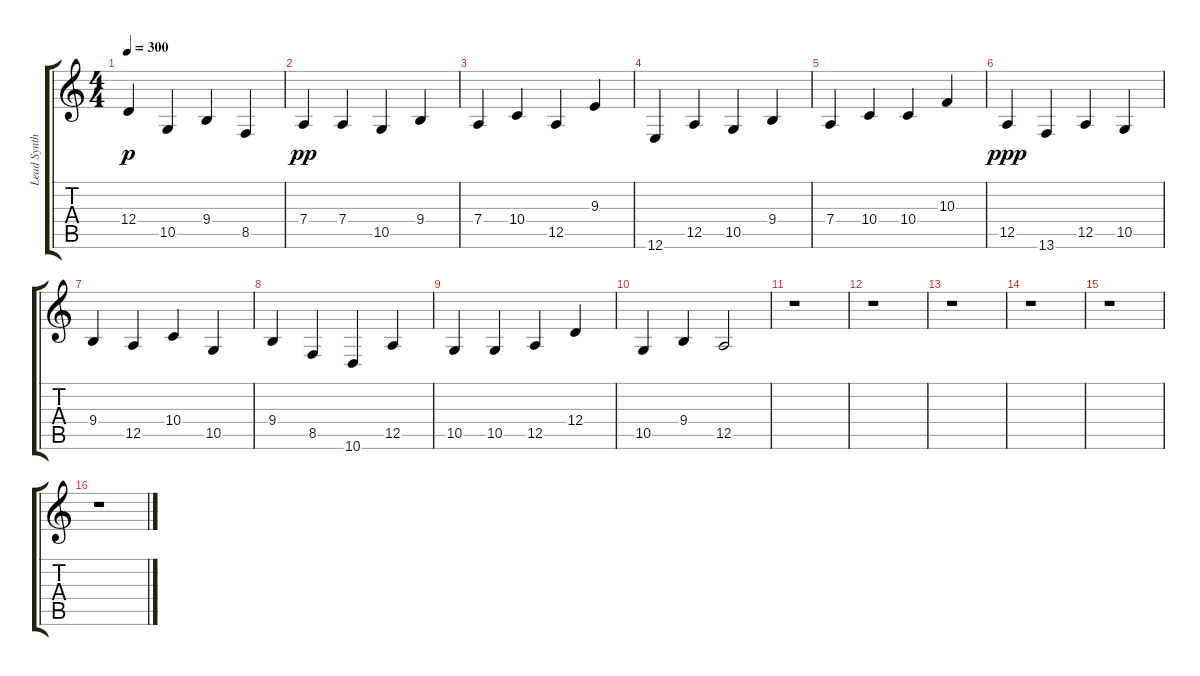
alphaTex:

\track ("Lead Synth" "Lead Synth") {instrument fx4atmosphere}
\staff {score tabs}
\tuning (E4 B3 G3 D3 A2 E2) {hide}
\ts (4 4)
\tempo 300
\clef g2
\ks c
12.4.4{dy p} 10.5.4 9.4.4 8.5.4 |
7.4.4{dy pp} 7.4.4 10.5.4 9.4.4 |
7.4.4 10.4.4 12.5.4 9.3.4 |
12.6.4 12.5.4 10.5.4 9.4.4 |
7.4.4 10.4.4 10.4.4 10.3.4 |
12.5.4{dy ppp} 13.6.4 12.5.4 10.5.4 |
9.4.4 12.5.4 10.4.4 10.5.4 |
9.4.4 8.5.4 10.6.4 12.5.4 |
10.5.4 10.5.4 12.5.4 12.4.4 |
10.5.4 9.4.4 12.5.2 |
r.1 |
r.1 |
r.1 |
r.1 |
r.1 |
r.1
